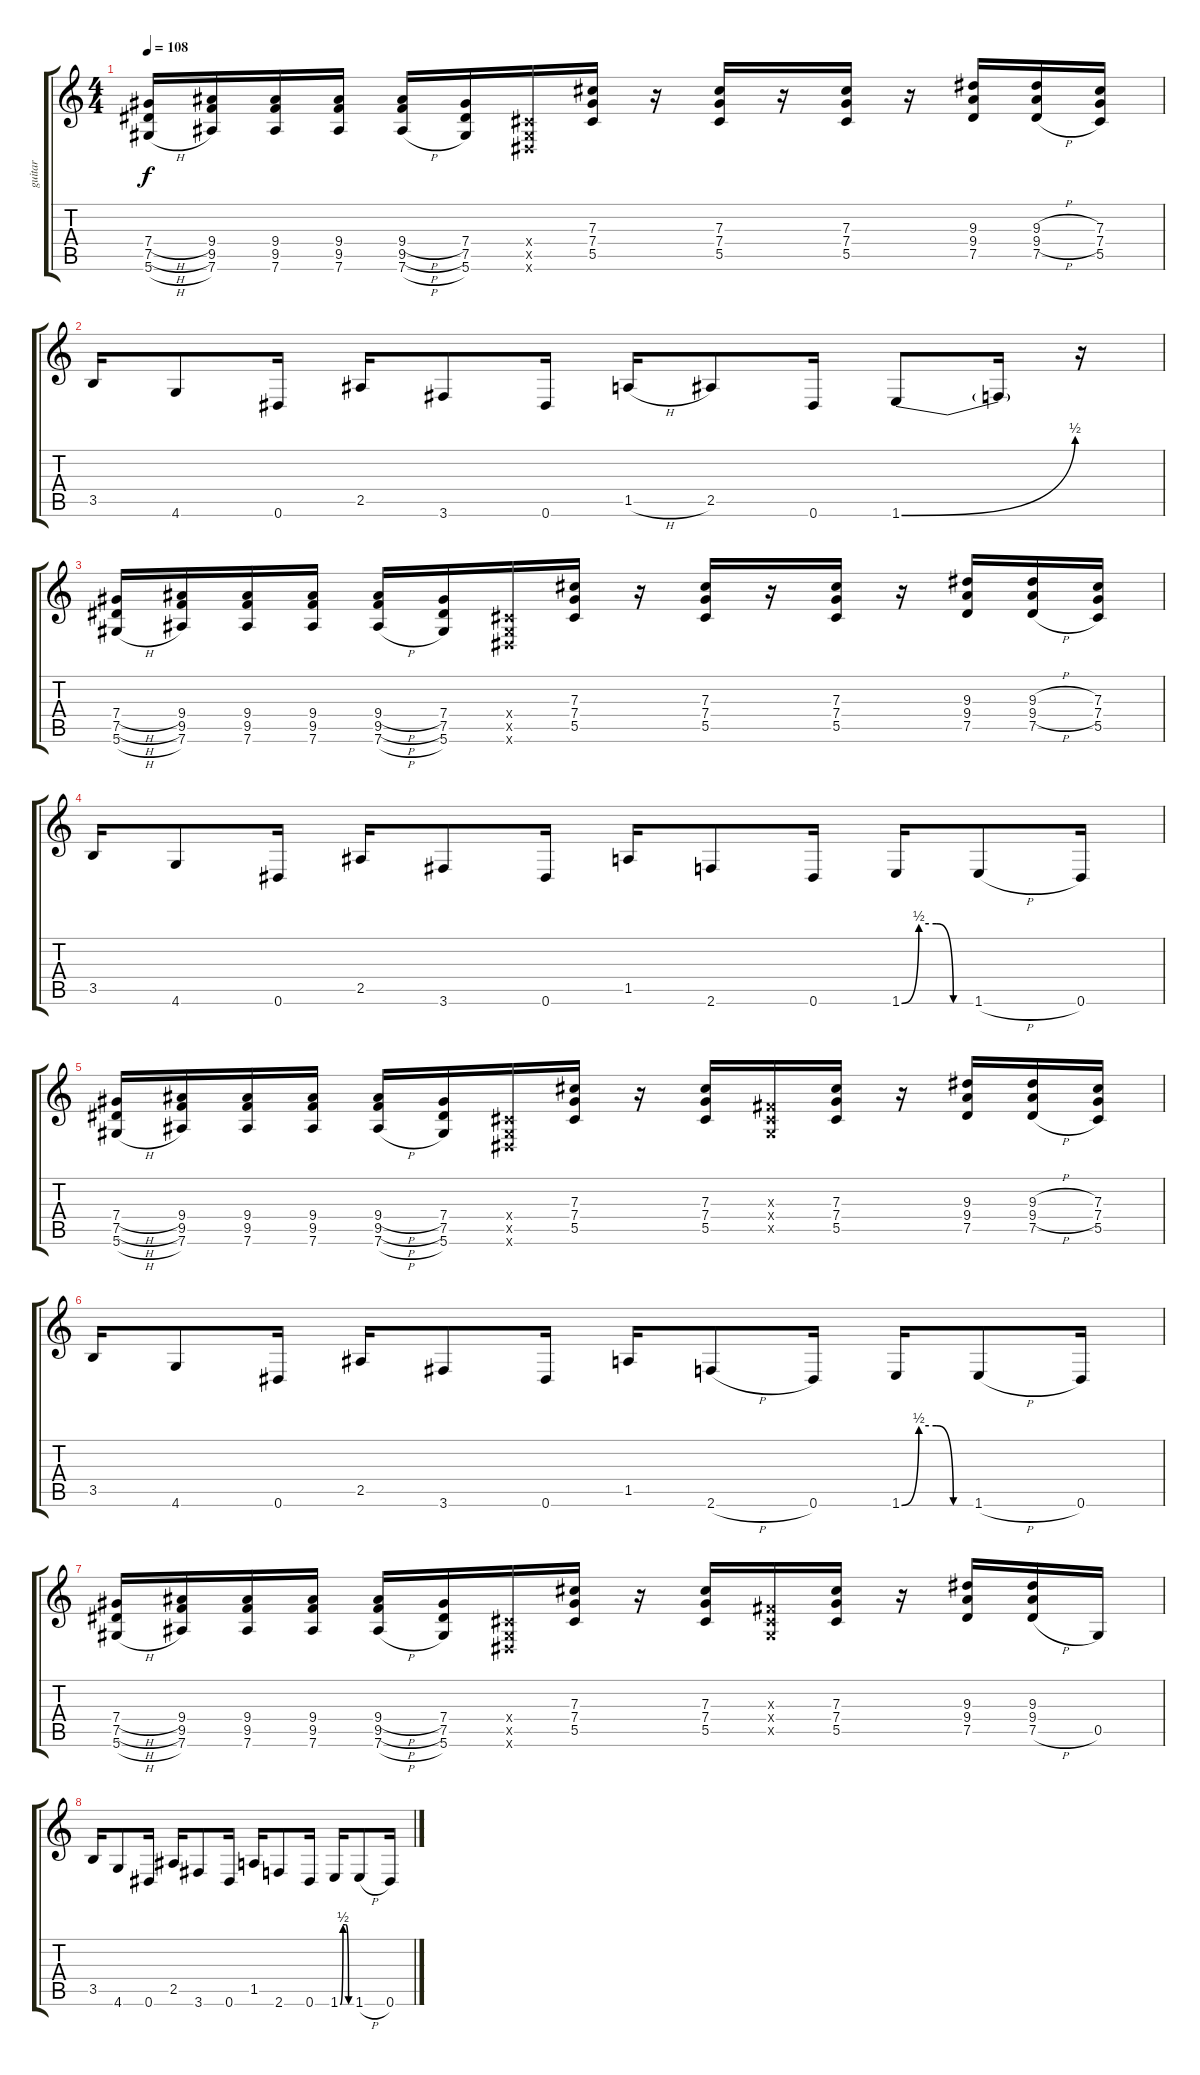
\track ("guitar" "guitar") {instrument distortionguitar}
\staff {score tabs}
\tuning (Eb4 Bb3 Gb3 Db3 Ab2 Eb2) {hide}
\ts (4 4)
\tempo 108
\clef g2
\ks c
(7.4{h} 7.5{h} 5.6{h}).16{dy f} (9.4 9.5 7.6).16 (9.4 9.5 7.6).16 (9.4 9.5 7.6).16 (9.4{h} 9.5{h} 7.6{h}).16 (7.4 7.5 5.6).16 (0.4{x} 0.5{x} 0.6{x}).16 (7.3 7.4 5.5).16 r.16 (7.3 7.4 5.5).16 r.16 (7.3 7.4 5.5).16 r.16 (9.3 9.4 7.5).16 (9.3{h} 9.4{h} 7.5{h}).16 (7.3 7.4 5.5).16 |
3.5.16 4.6.8 0.6.16 2.5.16 3.6.8 0.6.16 1.5{h}.16 2.5.8 0.6.16 1.6{be (bend 0 0 60 2)}.8 1.6{t}.16 r.16 |
(7.4{h} 7.5{h} 5.6{h}).16 (9.4 9.5 7.6).16 (9.4 9.5 7.6).16 (9.4 9.5 7.6).16 (9.4{h} 9.5{h} 7.6{h}).16 (7.4 7.5 5.6).16 (0.4{x} 0.5{x} 0.6{x}).16 (7.3 7.4 5.5).16 r.16 (7.3 7.4 5.5).16 r.16 (7.3 7.4 5.5).16 r.16 (9.3 9.4 7.5).16 (9.3{h} 9.4{h} 7.5{h}).16 (7.3 7.4 5.5).16 |
3.5.16 4.6.8 0.6.16 2.5.16 3.6.8 0.6.16 1.5.16 2.6.8 0.6.16 1.6{be (custom 0 0 15 2 30 2 45 0 60 0)}.16 1.6{h}.8 0.6.16 |
(7.4{h} 7.5{h} 5.6{h}).16 (9.4 9.5 7.6).16 (9.4 9.5 7.6).16 (9.4 9.5 7.6).16 (9.4{h} 9.5{h} 7.6{h}).16 (7.4 7.5 5.6).16 (0.4{x} 0.5{x} 0.6{x}).16 (7.3 7.4 5.5).16 r.16 (7.3 7.4 5.5).16 (0.3{x} 0.4{x} 0.5{x}).16 (7.3 7.4 5.5).16 r.16 (9.3 9.4 7.5).16 (9.3{h} 9.4{h} 7.5{h}).16 (7.3 7.4 5.5).16 |
3.5.16 4.6.8 0.6.16 2.5.16 3.6.8 0.6.16 1.5.16 2.6{h}.8 0.6.16 1.6{be (custom 0 0 15 2 30 2 45 0 60 0)}.16 1.6{h}.8 0.6.16 |
(7.4{h} 7.5{h} 5.6{h}).16 (9.4 9.5 7.6).16 (9.4 9.5 7.6).16 (9.4 9.5 7.6).16 (9.4{h} 9.5{h} 7.6{h}).16 (7.4 7.5 5.6).16 (0.4{x} 0.5{x} 0.6{x}).16 (7.3 7.4 5.5).16 r.16 (7.3 7.4 5.5).16 (0.3{x} 0.4{x} 0.5{x}).16 (7.3 7.4 5.5).16 r.16 (9.3 9.4 7.5).16 (9.3 9.4 7.5{h}).16 0.5.16 |
3.5.16 4.6.8 0.6.16 2.5.16 3.6.8 0.6.16 1.5.16 2.6.8 0.6.16 1.6{be (custom 0 0 15 2 30 2 45 0 60 0)}.16 1.6{h}.8 0.6.16
